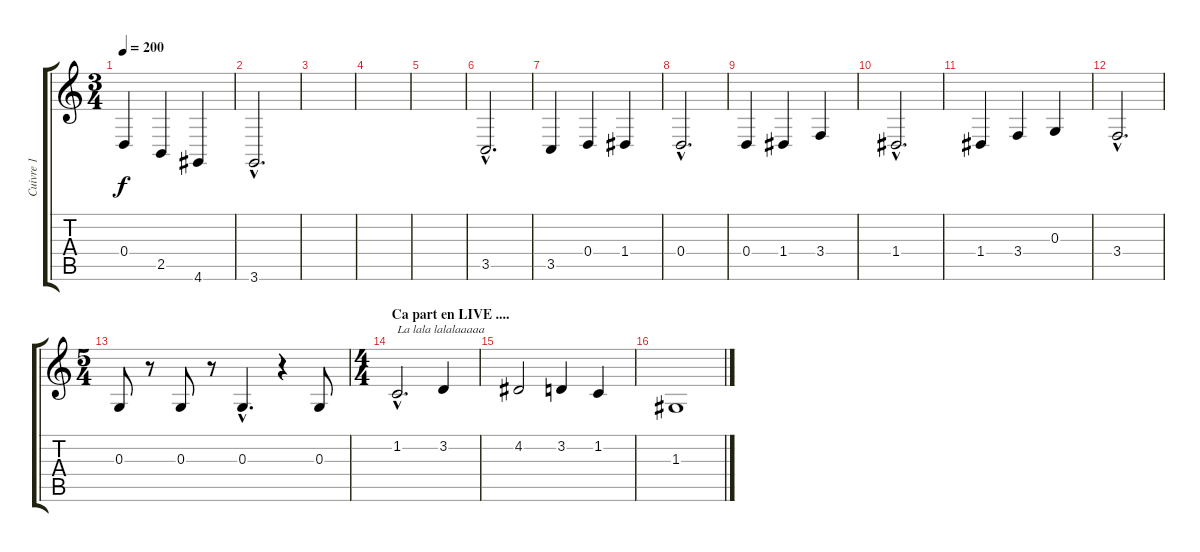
\track ("Cuivre 1" "Cuivre 1") {instrument trombone}
\staff {score tabs}
\tuning (E4 B3 G3 D3 A2 E2) {hide}
\ts (3 4)
\tempo 200
\clef g2
\ks c
0.4{t}.4{dy f} 2.5.4 4.6.4 |
3.6{hac}.2{d} |
|
|
|
\section ("" "")
3.5{hac}.2{d} |
3.5.4 0.4.4 1.4.4 |
0.4{hac}.2{d} |
0.4.4 1.4.4 3.4.4 |
1.4{hac}.2{d} |
1.4.4 3.4.4 0.3.4 |
3.4{hac}.2{d} |
\ts (5 4)
0.3.8 r.8 0.3.8 r.8 0.3{hac}.4{d} r.4 0.3.8 |
\ts (4 4)
\section ("" "Ca part en LIVE ....")
1.2{hac}.2{d txt "La lala lalalaaaaa"} 3.2.4 |
4.2.2 3.2.4 1.2.4 |
1.3.1
